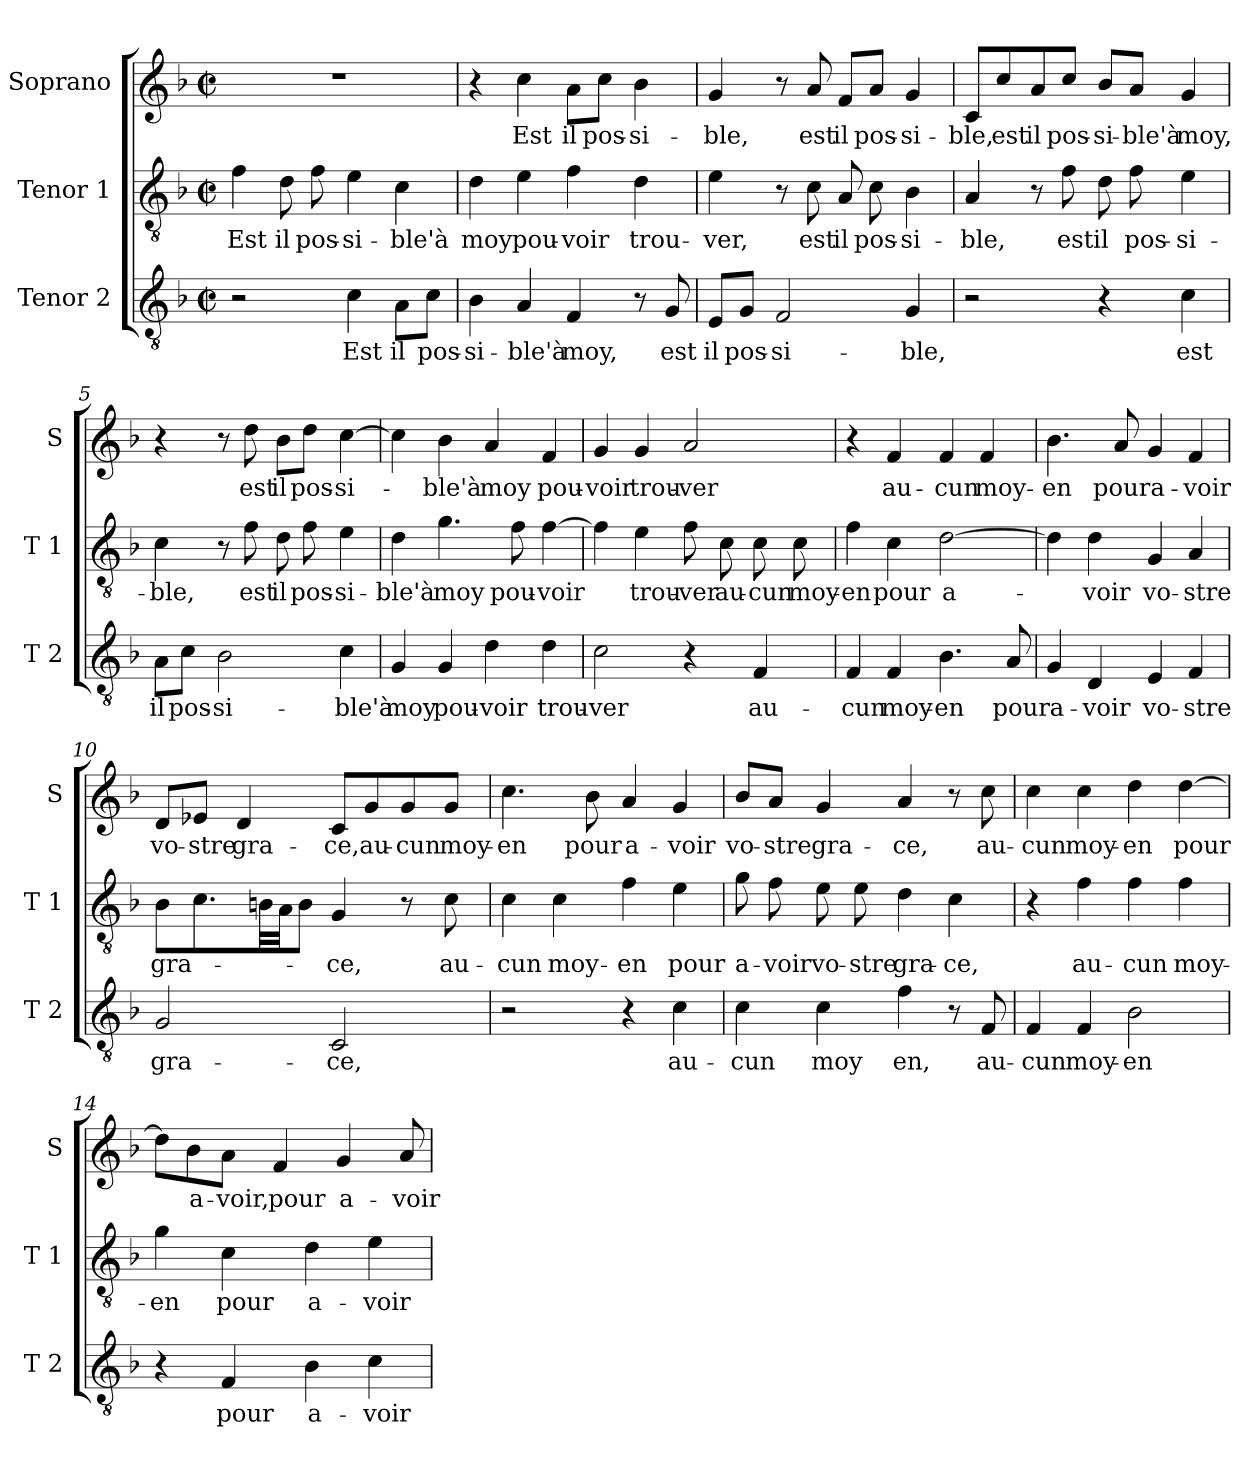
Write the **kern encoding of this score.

**kern	**text	**kern	**text	**kern	**text
*part3	*part3	*part2	*part2	*part1	*part1
*staff3	*staff3	*staff2	*staff2	*staff1	*staff1
*I"Tenor 2	*	*I"Tenor 1	*	*I"Soprano	*
*I'T 2	*	*I'T 1	*	*I'S	*
*clefGv2	*	*clefGv2	*	*clefG2	*
*k[b-]	*	*k[b-]	*	*k[b-]	*
*F:	*	*F:	*	*F:	*
*M2/2	*	*M2/2	*	*M2/2	*
*met(c|)	*	*met(c|)	*	*met(c|)	*
=1	=1	=1	=1	=1	=1
!	!	!	!LO:LY:b	!	!
2r	.	4f\	Est	1r	.
!	!	!	!LO:LY:b	!	!
.	.	8d\	il	.	.
!	!	!	!LO:LY:b	!	!
.	.	8f\	pos-	.	.
!	!LO:LY:b	!	!LO:LY:b	!	!
4c\	Est	4e\	-si-	.	.
!	!LO:LY:b	!	!LO:LY:b	!	!
8A\L	il	4c\	-ble'à	.	.
!	!LO:LY:b	!	!	!	!
8c\J	pos-	.	.	.	.
=2	=2	=2	=2	=2	=2
!	!LO:LY:b	!	!LO:LY:b	!	!
4B-\	-si-	4d\	moy	4r	.
!	!LO:LY:b	!	!LO:LY:b	!	!LO:LY:b
4A/	-ble'à	4e\	pou-	4cc\	Est
!	!LO:LY:b	!	!LO:LY:b	!	!LO:LY:b
4F/	moy,	4f\	-voir	8a\L	il
!	!	!	!	!	!LO:LY:b
.	.	.	.	8cc\J	pos-
!	!	!	!LO:LY:b	!	!LO:LY:b
8r	.	4d\	trou-	4b-\	-si-
!	!LO:LY:b	!	!	!	!
8G/	est	.	.	.	.
=3	=3	=3	=3	=3	=3
!	!LO:LY:b	!	!LO:LY:b	!	!LO:LY:b
8E/L	il	4e\	-ver,	4g/	-ble,
!	!LO:LY:b	!	!	!	!
8G/J	pos-	.	.	.	.
!	!LO:LY:b	!	!	!	!
2F/	-si-	8r	.	8r	.
!	!	!	!LO:LY:b	!	!LO:LY:b
.	.	8c\	est	8a/	est
!	!	!	!LO:LY:b	!	!LO:LY:b
.	.	8A/	il	8f/L	il
!	!	!	!LO:LY:b	!	!LO:LY:b
.	.	8c\	pos-	8a/J	pos-
!	!LO:LY:b	!	!LO:LY:b	!	!LO:LY:b
4G/	-ble,	4B-\	-si-	4g/	-si-
!!LO:LB:g=z
=4	=4	=4	=4	=4	=4
!	!	!	!LO:LY:b	!	!LO:LY:b
2r	.	4A/	-ble,	8c/L	-ble,
!	!	!	!	!	!LO:LY:b
.	.	.	.	8cc/	est
!	!	!	!	!	!LO:LY:b
.	.	8r	.	8a/	il
!	!	!	!LO:LY:b	!	!LO:LY:b
.	.	8f\	est	8cc/J	pos-
!	!	!	!LO:LY:b	!	!LO:LY:b
4r	.	8d\	il	8b-/L	-si-
!	!	!	!LO:LY:b	!	!LO:LY:b
.	.	8f\	pos-	8a/J	-ble'à
!	!LO:LY:b	!	!LO:LY:b	!	!LO:LY:b
4c\	est	4e\	-si-	4g/	moy,
=5	=5	=5	=5	=5	=5
!	!LO:LY:b	!	!LO:LY:b	!	!
8A\L	il	4c\	-ble,	4r	.
!	!LO:LY:b	!	!	!	!
8c\J	pos-	.	.	.	.
!	!LO:LY:b	!	!	!	!
2B-\	-si-	8r	.	8r	.
!	!	!	!LO:LY:b	!	!LO:LY:b
.	.	8f\	est	8dd\	est
!	!	!	!LO:LY:b	!	!LO:LY:b
.	.	8d\	il	8b-\L	il
!	!	!	!LO:LY:b	!	!LO:LY:b
.	.	8f\	pos-	8dd\J	pos-
!	!LO:LY:b	!	!LO:LY:b	!	!LO:LY:b
4c\	-ble'à	4e\	-si-	[4cc\	-si-
=6	=6	=6	=6	=6	=6
!	!LO:LY:b	!	!LO:LY:b	!	!
4G/	moy	4d\	-ble'à	4cc\]	.
!	!LO:LY:b	!	!LO:LY:b	!	!LO:LY:b
4G/	pou-	4.g\	moy	4b-\	-ble'à
!	!LO:LY:b	!	!	!	!LO:LY:b
4d\	-voir	.	.	4a/	moy
!	!	!	!LO:LY:b	!	!
.	.	8f\	pou-	.	.
!	!LO:LY:b	!	!LO:LY:b	!	!LO:LY:b
4d\	trou-	[4f\	-voir	4f/	pou-
=7	=7	=7	=7	=7	=7
!	!LO:LY:b	!	!	!	!LO:LY:b
2c\	-ver	4f\]	.	4g/	-voir
!	!	!	!LO:LY:b	!	!LO:LY:b
.	.	4e\	trou-	4g/	trou-
!	!	!	!LO:LY:b	!	!LO:LY:b
4r	.	8f\	-ver	2a/	-ver
!	!	!	!LO:LY:b	!	!
.	.	8c\	au-	.	.
!	!LO:LY:b	!	!LO:LY:b	!	!
4F/	au-	8c\	-cun	.	.
!	!	!	!LO:LY:b	!	!
.	.	8c\	moy-	.	.
!!LO:LB:g=z
=8	=8	=8	=8	=8	=8
!	!LO:LY:b	!	!LO:LY:b	!	!
4F/	-cun	4f\	-en	4r	.
!	!LO:LY:b	!	!LO:LY:b	!	!LO:LY:b
4F/	moy-	4c\	pour	4f/	au-
!	!LO:LY:b	!	!LO:LY:b	!	!LO:LY:b
4.B-\	-en	[2d\	a-	4f/	-cun
!	!	!	!	!	!LO:LY:b
.	.	.	.	4f/	moy-
!	!LO:LY:b	!	!	!	!
8A/	pour	.	.	.	.
=9	=9	=9	=9	=9	=9
!	!LO:LY:b	!	!	!	!LO:LY:b
4G/	a-	4d\]	.	4.b-\	-en
!	!LO:LY:b	!	!LO:LY:b	!	!
4D/	-voir	4d\	-voir	.	.
!	!	!	!	!	!LO:LY:b
.	.	.	.	8a/	pour
!	!LO:LY:b	!	!LO:LY:b	!	!LO:LY:b
4E/	vo-	4G/	vo-	4g/	a-
!	!LO:LY:b	!	!LO:LY:b	!	!LO:LY:b
4F/	-stre	4A/	-stre	4f/	-voir
=10	=10	=10	=10	=10	=10
!	!LO:LY:b	!	!LO:LY:b	!	!LO:LY:b
2G/	gra-	8B-\L	gra-	8d/L	vo-
!	!	!	!	!	!LO:LY:b
.	.	8.c\	.	8e-X/J	-stre
!	!	!	!	!	!LO:LY:b
.	.	.	.	4d/	gra-
.	.	32Bn\LL	.	.	.
.	.	32A\JJ	.	.	.
.	.	8B\J	.	.	.
!	!LO:LY:b	!	!LO:LY:b	!	!LO:LY:b
2C/	-ce,	4G/	-ce,	8c/L	-ce,
!	!	!	!	!	!LO:LY:b
.	.	.	.	8g/	au-
!	!	!	!	!	!LO:LY:b
.	.	8r	.	8g/	-cun
!	!	!	!LO:LY:b	!	!LO:LY:b
.	.	8c\	au-	8g/J	moy-
=11	=11	=11	=11	=11	=11
!	!	!	!LO:LY:b	!	!LO:LY:b
2r	.	4c\	-cun	4.cc\	-en
!	!	!	!LO:LY:b	!	!
.	.	4c\	moy-	.	.
!	!	!	!	!	!LO:LY:b
.	.	.	.	8b-\	pour
!	!	!	!LO:LY:b	!	!LO:LY:b
4r	.	4f\	-en	4a/	a-
!	!LO:LY:b	!	!LO:LY:b	!	!LO:LY:b
4c\	au-	4e\	pour	4g/	-voir
!!LO:PB:g=z
=12	=12	=12	=12	=12	=12
!	!LO:LY:b	!	!LO:LY:b	!	!LO:LY:b
4c\	-cun	8g\	a-	8b-/L	vo-
!	!	!	!LO:LY:b	!	!LO:LY:b
.	.	8f\	-voir	8a/J	-stre
!	!LO:LY:b	!	!LO:LY:b	!	!LO:LY:b
4c\	moy	8e\	vo-	4g/	gra-
!	!	!	!LO:LY:b	!	!
.	.	8e\	-stre	.	.
!	!LO:LY:b	!	!LO:LY:b	!	!LO:LY:b
4f\	en,	4d\	gra-	4a/	-ce,
!	!	!	!LO:LY:b	!	!
8r	.	4c\	-ce,	8r	.
!	!LO:LY:b	!	!	!	!LO:LY:b
8F/	au-	.	.	8cc\	au-
=13	=13	=13	=13	=13	=13
!	!LO:LY:b	!	!	!	!LO:LY:b
4F/	-cun	4r	.	4cc\	-cun
!	!LO:LY:b	!	!LO:LY:b	!	!LO:LY:b
4F/	moy-	4f\	au-	4cc\	moy-
!	!LO:LY:b	!	!LO:LY:b	!	!LO:LY:b
2B-\	-en	4f\	-cun	4dd\	-en
!	!	!	!LO:LY:b	!	!LO:LY:b
.	.	4f\	moy-	[4dd\	pour
=14	=14	=14	=14	=14	=14
!	!	!	!LO:LY:b	!	!
4r	.	4g\	-en	8dd\L]	.
!	!	!	!	!	!LO:LY:b
.	.	.	.	8b-\	a-
!	!LO:LY:b	!	!LO:LY:b	!	!LO:LY:b
4F/	pour	4c\	pour	8a\J	-voir,
!	!	!	!	!	!LO:LY:b
.	.	.	.	4f/	pour
!	!LO:LY:b	!	!LO:LY:b	!	!
4B-\	a-	4d\	a-	.	.
!	!	!	!	!	!LO:LY:b
.	.	.	.	4g/	a-
!	!LO:LY:b	!	!LO:LY:b	!	!
4c\	-voir	4e\	-voir	.	.
!	!	!	!	!	!LO:LY:b
.	.	.	.	8a/	-voir
=	=	=	=	=	=
*-	*-	*-	*-	*-	*-
